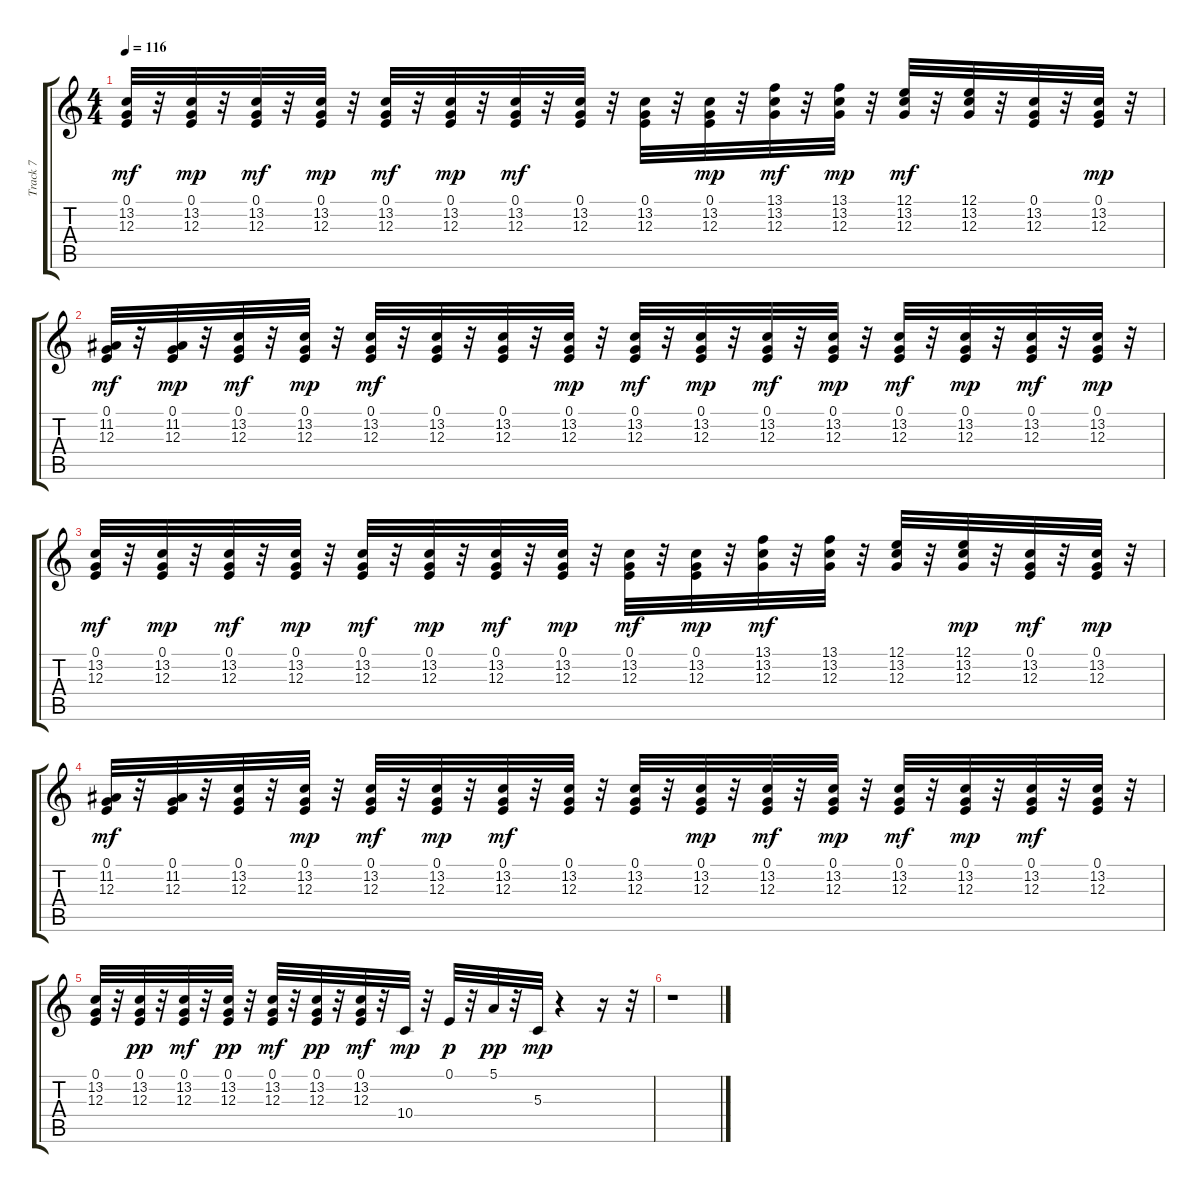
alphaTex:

\track ("Track 7" "Track 7") {instrument lead8bassandlead}
\staff {score tabs}
\tuning (E4 B3 G3 D3 A2 E2) {hide}
\ts (4 4)
\tempo 116
\clef g2
\ks c
(0.1 13.2 12.3).32{dy mf} r.32 (0.1 13.2 12.3).32{dy mp} r.32 (0.1 13.2 12.3).32{dy mf} r.32 (0.1 13.2 12.3).32{dy mp} r.32 (0.1 13.2 12.3).32{dy mf} r.32 (0.1 13.2 12.3).32{dy mp} r.32 (0.1 13.2 12.3).32{dy mf} r.32 (0.1 13.2 12.3).32 r.32 (0.1 13.2 12.3).32 r.32 (0.1 13.2 12.3).32{dy mp} r.32 (13.1 13.2 12.3).32{dy mf} r.32 (13.1 13.2 12.3).32{dy mp} r.32 (12.1 13.2 12.3).32{dy mf} r.32 (12.1 13.2 12.3).32 r.32 (0.1 13.2 12.3).32 r.32 (0.1 13.2 12.3).32{dy mp} r.32 |
(0.1 11.2 12.3).32{dy mf} r.32 (0.1 11.2 12.3).32{dy mp} r.32 (0.1 13.2 12.3).32{dy mf} r.32 (0.1 13.2 12.3).32{dy mp} r.32 (0.1 13.2 12.3).32{dy mf} r.32 (0.1 13.2 12.3).32 r.32 (0.1 13.2 12.3).32 r.32 (0.1 13.2 12.3).32{dy mp} r.32 (0.1 13.2 12.3).32{dy mf} r.32 (0.1 13.2 12.3).32{dy mp} r.32 (0.1 13.2 12.3).32{dy mf} r.32 (0.1 13.2 12.3).32{dy mp} r.32 (0.1 13.2 12.3).32{dy mf} r.32 (0.1 13.2 12.3).32{dy mp} r.32 (0.1 13.2 12.3).32{dy mf} r.32 (0.1 13.2 12.3).32{dy mp} r.32 |
(0.1 13.2 12.3).32{dy mf} r.32 (0.1 13.2 12.3).32{dy mp} r.32 (0.1 13.2 12.3).32{dy mf} r.32 (0.1 13.2 12.3).32{dy mp} r.32 (0.1 13.2 12.3).32{dy mf} r.32 (0.1 13.2 12.3).32{dy mp} r.32 (0.1 13.2 12.3).32{dy mf} r.32 (0.1 13.2 12.3).32{dy mp} r.32 (0.1 13.2 12.3).32{dy mf} r.32 (0.1 13.2 12.3).32{dy mp} r.32 (13.1 13.2 12.3).32{dy mf} r.32 (13.1 13.2 12.3).32 r.32 (12.1 13.2 12.3).32 r.32 (12.1 13.2 12.3).32{dy mp} r.32 (0.1 13.2 12.3).32{dy mf} r.32 (0.1 13.2 12.3).32{dy mp} r.32 |
(0.1 11.2 12.3).32{dy mf} r.32 (0.1 11.2 12.3).32 r.32 (0.1 13.2 12.3).32 r.32 (0.1 13.2 12.3).32{dy mp} r.32 (0.1 13.2 12.3).32{dy mf} r.32 (0.1 13.2 12.3).32{dy mp} r.32 (0.1 13.2 12.3).32{dy mf} r.32 (0.1 13.2 12.3).32 r.32 (0.1 13.2 12.3).32 r.32 (0.1 13.2 12.3).32{dy mp} r.32 (0.1 13.2 12.3).32{dy mf} r.32 (0.1 13.2 12.3).32{dy mp} r.32 (0.1 13.2 12.3).32{dy mf} r.32 (0.1 13.2 12.3).32{dy mp} r.32 (0.1 13.2 12.3).32{dy mf} r.32 (0.1 13.2 12.3).32 r.32 |
(0.1 13.2 12.3).32 r.32 (0.1 13.2 12.3).32{dy pp} r.32 (0.1 13.2 12.3).32{dy mf} r.32 (0.1 13.2 12.3).32{dy pp} r.32 (0.1 13.2 12.3).32{dy mf} r.32 (0.1 13.2 12.3).32{dy pp} r.32 (0.1 13.2 12.3).32{dy mf} r.32 10.4.32{dy mp} r.32 0.1.32{dy p} r.32 5.1.32{dy pp} r.32 5.3.32{dy mp} r.4 r.16 r.32 |
r.1
